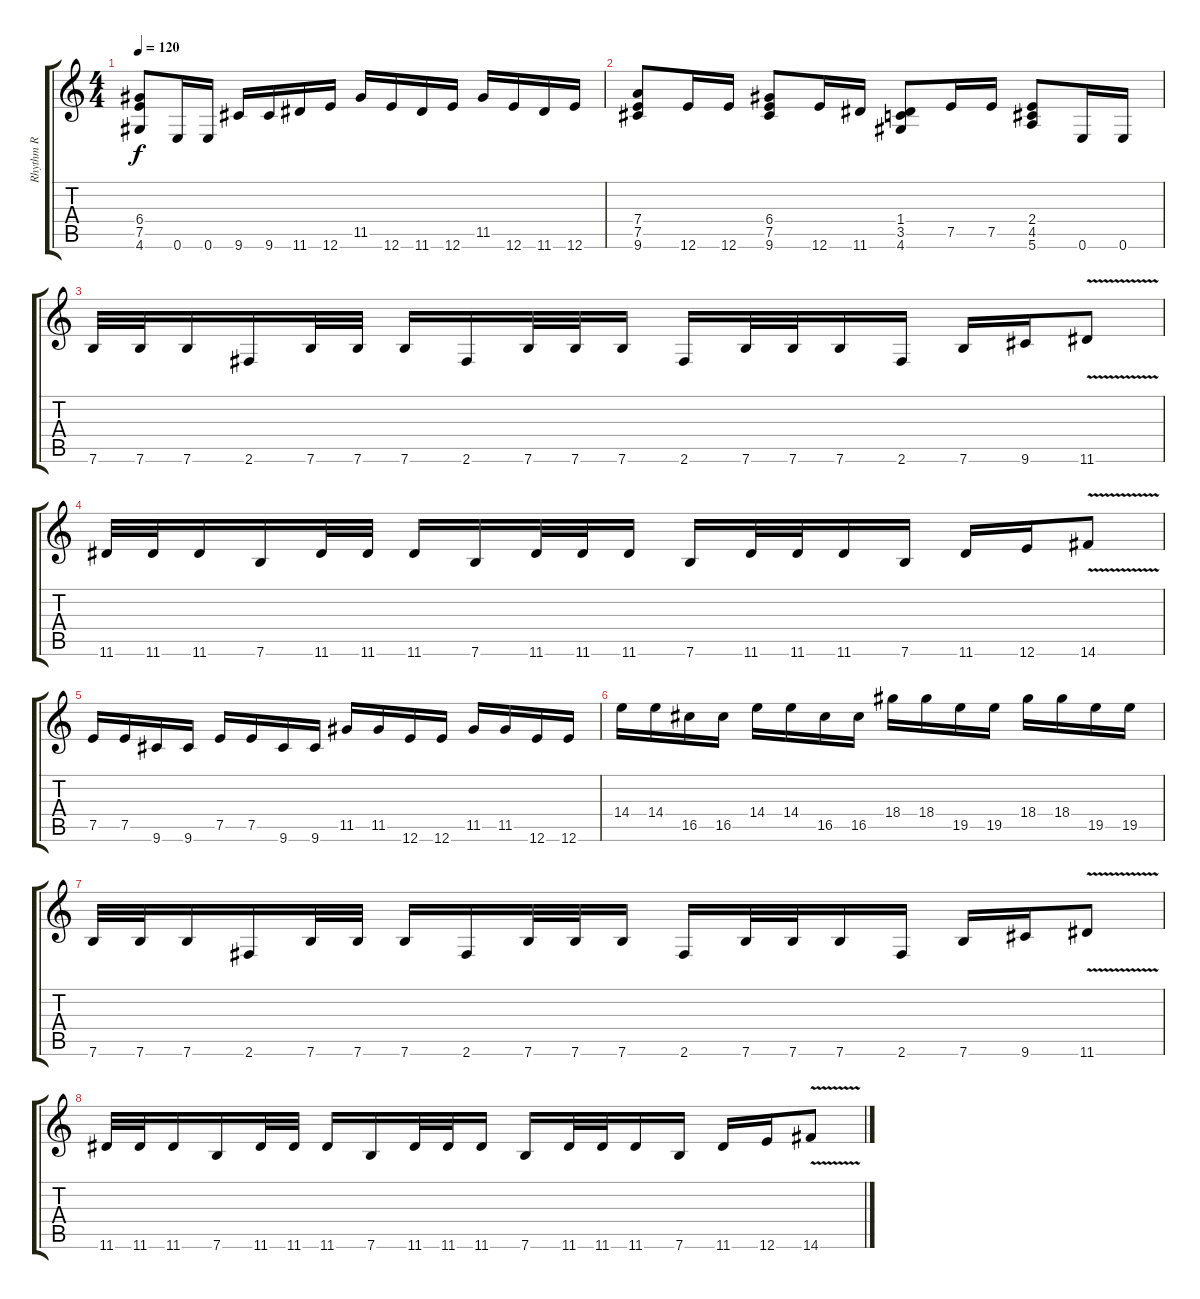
\track ("Rhythm R" "Rhythm R") {instrument distortionguitar}
\staff {score tabs}
\tuning (E4 B3 G3 D3 A2 E2) {hide}
\ts (4 4)
\tempo 120
\clef g2
\ks c
(6.4 7.5 4.6).8{dy f} 0.6.16 0.6.16 9.6.16 9.6.16 11.6.16 12.6.16 11.5.16 12.6.16 11.6.16 12.6.16 11.5.16 12.6.16 11.6.16 12.6.16 |
(7.4 7.5 9.6).8 12.6.16 12.6.16 (6.4 7.5 9.6).8 12.6.16 11.6.16 (1.4 3.5 4.6).8 7.5.16 7.5.16 (2.4 4.5 5.6).8 0.6.16 0.6.16 |
7.6.32 7.6.32 7.6.16 2.6.16 7.6.32 7.6.32 7.6.16 2.6.16 7.6.32 7.6.32 7.6.16 2.6.16 7.6.32 7.6.32 7.6.16 2.6.16 7.6.16 9.6.16 11.6{v}.8 |
11.6.32 11.6.32 11.6.16 7.6.16 11.6.32 11.6.32 11.6.16 7.6.16 11.6.32 11.6.32 11.6.16 7.6.16 11.6.32 11.6.32 11.6.16 7.6.16 11.6.16 12.6.16 14.6{v}.8 |
7.5.16 7.5.16 9.6.16 9.6.16 7.5.16 7.5.16 9.6.16 9.6.16 11.5.16 11.5.16 12.6.16 12.6.16 11.5.16 11.5.16 12.6.16 12.6.16 |
14.4.16 14.4.16 16.5.16 16.5.16 14.4.16 14.4.16 16.5.16 16.5.16 18.4.16 18.4.16 19.5.16 19.5.16 18.4.16 18.4.16 19.5.16 19.5.16 |
7.6.32 7.6.32 7.6.16 2.6.16 7.6.32 7.6.32 7.6.16 2.6.16 7.6.32 7.6.32 7.6.16 2.6.16 7.6.32 7.6.32 7.6.16 2.6.16 7.6.16 9.6.16 11.6{v}.8 |
11.6.32 11.6.32 11.6.16 7.6.16 11.6.32 11.6.32 11.6.16 7.6.16 11.6.32 11.6.32 11.6.16 7.6.16 11.6.32 11.6.32 11.6.16 7.6.16 11.6.16 12.6.16 14.6{v}.8
